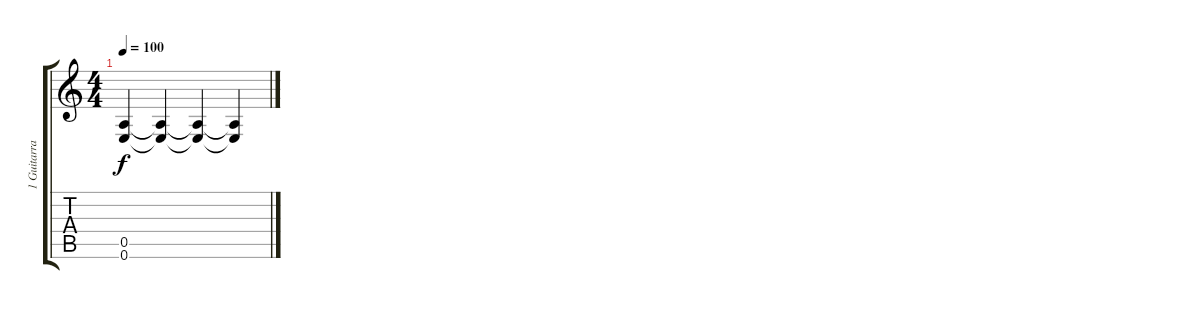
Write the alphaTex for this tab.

\track ("1 Guitarra" "1 Guitarra") {instrument distortionguitar}
\staff {score tabs}
\tuning (E4 B3 G3 D3 A2 E2) {hide}
\ts (4 4)
\tempo 100
\clef g2
\ks c
(0.5{t} 0.6{t}).4{dy f balance 4} (0.5{t} 0.6{t}).4{balance 8} (0.5{t} 0.6{t}).4{balance 13} (0.5{t} 0.6{t}).4{balance 5}
